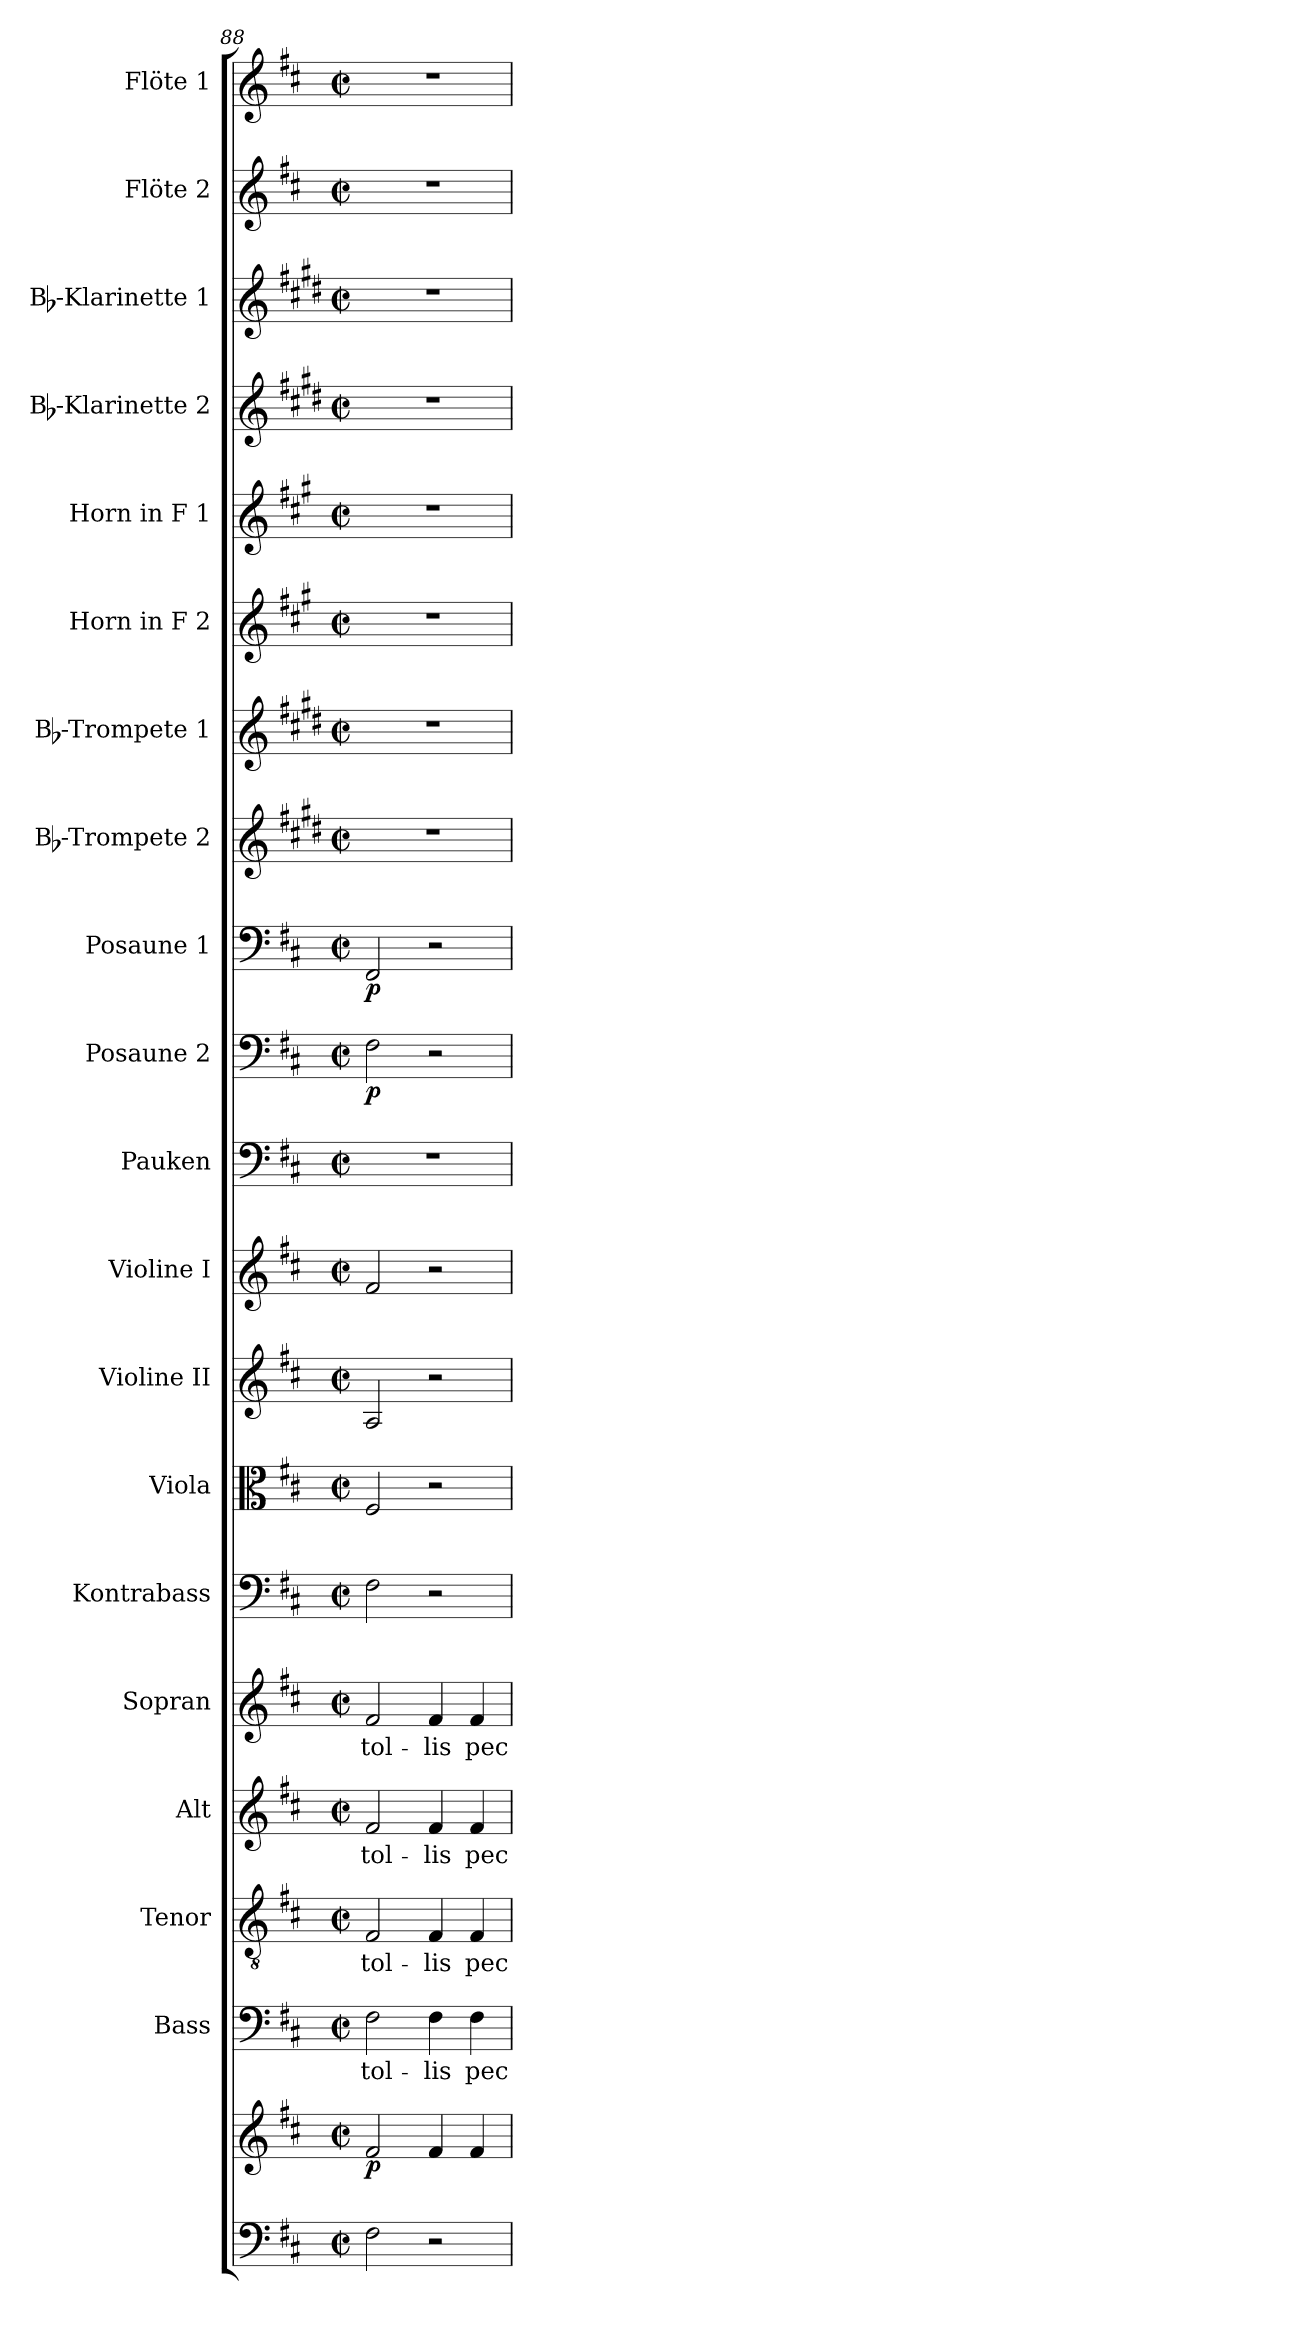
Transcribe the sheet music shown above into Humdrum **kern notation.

**kern	**kern	**dynam	**kern	**text	**kern	**text	**kern	**text	**kern	**text	**kern	**kern	**kern	**kern	**kern	**kern	**dynam	**kern	**dynam	**kern	**kern	**kern	**kern	**kern	**kern	**kern	**kern
*part20	*part20	*part20	*part19	*part19	*part18	*part18	*part17	*part17	*part16	*part16	*part15	*part14	*part13	*part12	*part11	*part10	*part10	*part9	*part9	*part8	*part7	*part6	*part5	*part4	*part3	*part2	*part1
*staff21	*staff20	*staff20/21	*staff19	*staff19	*staff18	*staff18	*staff17	*staff17	*staff16	*staff16	*staff15	*staff14	*staff13	*staff12	*staff11	*staff10	*staff10	*staff9	*staff9	*staff8	*staff7	*staff6	*staff5	*staff4	*staff3	*staff2	*staff1
*	*	*	*I"Bass	*	*I"Tenor	*	*I"Alt	*	*I"Sopran	*	*I"Kontrabass	*I"Viola	*I"Violine II	*I"Violine I	*I"Pauken	*I"Posaune 2	*	*I"Posaune 1	*	*I"Bb-Trompete 2	*I"Bb-Trompete 1	*I"Horn in F 2	*I"Horn in F 1	*I"Bb-Klarinette 2	*I"Bb-Klarinette 1	*I"Flöte 2	*I"Flöte 1
*	*	*	*I'B.	*	*I'T.	*	*I'A.	*	*I'S.	*	*I'Kb.	*I'Vla.	*I'Vl. II	*I'Vl. I	*I'Pk.	*I'Pos. 2	*	*I'Pos. 1	*	*I'Bb Trp. 2	*I'Bb Trp. 1	*	*	*I'Bb Kl. 2	*I'Bb Kl. 1	*I'Fl. 2	*I'Fl. 1
*clefF4	*clefG2	*	*clefF4	*	*clefGv2	*	*clefG2	*	*clefG2	*	*clefF4	*clefC3	*clefG2	*clefG2	*clefF4	*clefF4	*	*clefF4	*	*clefG2	*clefG2	*clefG2	*clefG2	*clefG2	*clefG2	*clefG2	*clefG2
*	*	*	*	*	*	*	*	*	*	*	*ITrd7c12	*	*	*	*	*	*	*	*	*ITrd1c2	*ITrd1c2	*ITrd4c7	*ITrd4c7	*ITrd1c2	*ITrd1c2	*	*
*k[f#c#]	*k[f#c#]	*	*k[f#c#]	*	*k[f#c#]	*	*k[f#c#]	*	*k[f#c#]	*	*k[f#c#]	*k[f#c#]	*k[f#c#]	*k[f#c#]	*k[f#c#]	*k[f#c#]	*	*k[f#c#]	*	*k[f#c#]	*k[f#c#]	*k[f#c#]	*k[f#c#]	*k[f#c#]	*k[f#c#]	*k[f#c#]	*k[f#c#]
*D:	*D:	*	*D:	*	*D:	*	*D:	*	*D:	*	*D:	*D:	*D:	*D:	*D:	*D:	*	*D:	*	*D:	*D:	*D:	*D:	*D:	*D:	*D:	*D:
*M2/2	*M2/2	*	*M2/2	*	*M2/2	*	*M2/2	*	*M2/2	*	*M2/2	*M2/2	*M2/2	*M2/2	*M2/2	*M2/2	*	*M2/2	*	*M2/2	*M2/2	*M2/2	*M2/2	*M2/2	*M2/2	*M2/2	*M2/2
*met(c|)	*met(c|)	*	*met(c|)	*	*met(c|)	*	*met(c|)	*	*met(c|)	*	*met(c|)	*met(c|)	*met(c|)	*met(c|)	*met(c|)	*met(c|)	*	*met(c|)	*	*met(c|)	*met(c|)	*met(c|)	*met(c|)	*met(c|)	*met(c|)	*met(c|)	*met(c|)
=88	=88	=88	=88	=88	=88	=88	=88	=88	=88	=88	=88	=88	=88	=88	=88	=88	=88	=88	=88	=88	=88	=88	=88	=88	=88	=88	=88
!	!	!LO:DY:b	!	!LO:LY:b	!	!LO:LY:b	!	!LO:LY:b	!	!LO:LY:b	!	!	!	!	!	!	!LO:DY:b	!	!LO:DY:b	!	!	!	!	!	!	!	!
2F#\	2f#/	p	2F#\	tol-	2F#/	tol-	2f#/	tol-	2f#/	tol-	2FF#\	2F#/	2A/	2f#/	1r	2F#\	p	2FF#/	p	1r	1r	1r	1r	1r	1r	1r	1r
!	!	!	!	!LO:LY:b	!	!LO:LY:b	!	!LO:LY:b	!	!LO:LY:b	!	!	!	!	!	!	!	!	!	!	!	!	!	!	!	!	!
2r	4f#/	.	4F#\	-lis	4F#/	-lis	4f#/	-lis	4f#/	-lis	2r	2r	2r	2r	.	2r	.	2r	.	.	.	.	.	.	.	.	.
!	!	!	!	!LO:LY:b	!	!LO:LY:b	!	!LO:LY:b	!	!LO:LY:b	!	!	!	!	!	!	!	!	!	!	!	!	!	!	!	!	!
.	4f#/	.	4F#\	pec-	4F#/	pec-	4f#/	pec-	4f#/	pec-	.	.	.	.	.	.	.	.	.	.	.	.	.	.	.	.	.
=	=	=	=	=	=	=	=	=	=	=	=	=	=	=	=	=	=	=	=	=	=	=	=	=	=	=	=
*-	*-	*-	*-	*-	*-	*-	*-	*-	*-	*-	*-	*-	*-	*-	*-	*-	*-	*-	*-	*-	*-	*-	*-	*-	*-	*-	*-
